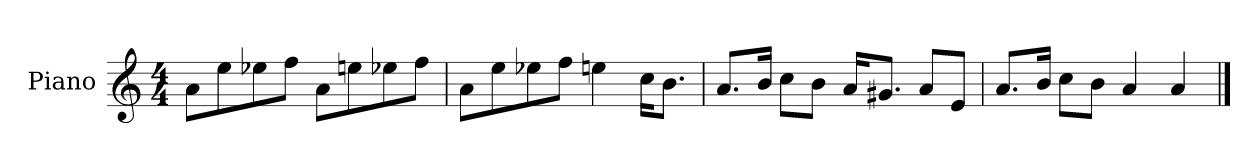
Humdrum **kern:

**kern
*part1
*staff1
*I"Piano
*I'P-no
*clefG2
*k[]
*M4/4
*MM90
=1
8a\L
8ee\
8ee-X\
8ff\J
8a\L
8een\
8ee-X\
8ff\J
=2
8a\L
8ee\
8ee-X\
8ff\J
4een\
16cc\KL
8.b\J
=3
8.a/L
16b/Jk
8cc\L
8b\J
16a/KL
8.g#X/J
8a/L
8e/J
=4
8.a/L
16b/Jk
8cc\L
8b\J
4a/
4a/
==
*-
